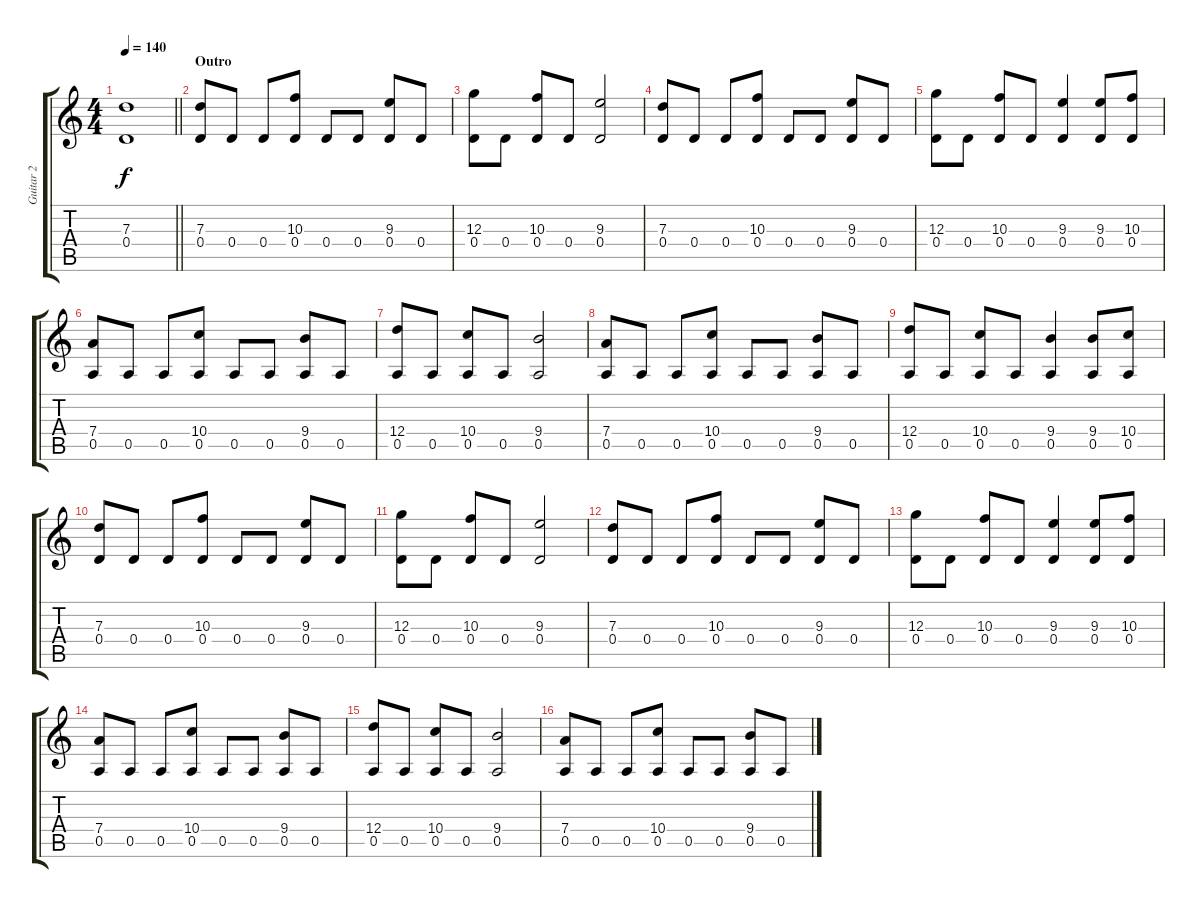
\track ("Guitar 2" "Guitar 2") {instrument distortionguitar}
\staff {score tabs}
\tuning (E4 B3 G3 D3 A2 E2) {hide}
\ts (4 4)
\tempo 140
\clef g2
\barLineRight lightlight
\ks c
(7.3{t} 0.4{t}).1{dy f} |
\section ("" "Outro")
(7.3 0.4).8{instrument distortionguitar} 0.4.8 0.4.8 (10.3 0.4).8 0.4.8 0.4.8 (9.3 0.4).8 0.4.8 |
(12.3 0.4).8 0.4.8 (10.3 0.4).8 0.4.8 (9.3 0.4).2 |
(7.3 0.4).8 0.4.8 0.4.8 (10.3 0.4).8 0.4.8 0.4.8 (9.3 0.4).8 0.4.8 |
(12.3 0.4).8 0.4.8 (10.3 0.4).8 0.4.8 (9.3 0.4).4 (9.3 0.4).8 (10.3 0.4).8 |
(7.4 0.5).8 0.5.8 0.5.8 (10.4 0.5).8 0.5.8 0.5.8 (9.4 0.5).8 0.5.8 |
(12.4 0.5).8 0.5.8 (10.4 0.5).8 0.5.8 (9.4 0.5).2 |
(7.4 0.5).8 0.5.8 0.5.8 (10.4 0.5).8 0.5.8 0.5.8 (9.4 0.5).8 0.5.8 |
(12.4 0.5).8 0.5.8 (10.4 0.5).8 0.5.8 (9.4 0.5).4 (9.4 0.5).8 (10.4 0.5).8 |
(7.3 0.4).8{instrument distortionguitar} 0.4.8 0.4.8 (10.3 0.4).8 0.4.8 0.4.8 (9.3 0.4).8 0.4.8 |
(12.3 0.4).8 0.4.8 (10.3 0.4).8 0.4.8 (9.3 0.4).2 |
(7.3 0.4).8 0.4.8 0.4.8 (10.3 0.4).8 0.4.8 0.4.8 (9.3 0.4).8 0.4.8 |
(12.3 0.4).8 0.4.8 (10.3 0.4).8 0.4.8 (9.3 0.4).4 (9.3 0.4).8 (10.3 0.4).8 |
(7.4 0.5).8 0.5.8 0.5.8 (10.4 0.5).8 0.5.8 0.5.8 (9.4 0.5).8 0.5.8 |
(12.4 0.5).8 0.5.8 (10.4 0.5).8 0.5.8 (9.4 0.5).2 |
(7.4 0.5).8 0.5.8 0.5.8 (10.4 0.5).8 0.5.8 0.5.8 (9.4 0.5).8 0.5.8
